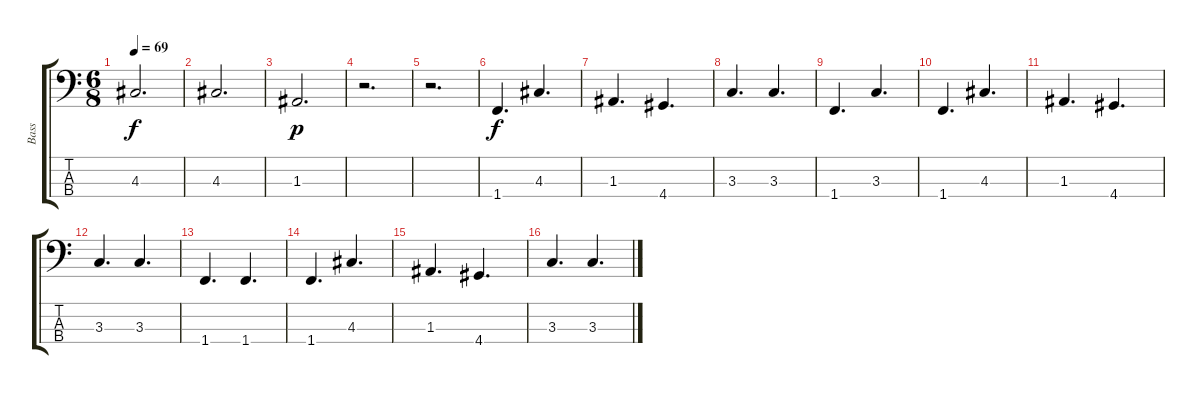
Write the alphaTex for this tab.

\track ("Bass" "Bass") {instrument electricbassfinger}
\staff {score tabs}
\tuning (G2 D2 A1 E1) {hide}
\ts (6 8)
\tempo 69
\clef f4
\ks c
4.3.2{d dy f} |
4.3.2{d} |
1.3.2{d dy p} |
r.2{d} |
r.2{d} |
1.4.4{d dy f} 4.3.4{d} |
1.3.4{d} 4.4.4{d} |
3.3.4{d} 3.3.4{d} |
1.4.4{d} 3.3.4{d} |
1.4.4{d} 4.3.4{d} |
1.3.4{d} 4.4.4{d} |
3.3.4{d} 3.3.4{d} |
1.4.4{d} 1.4.4{d} |
1.4.4{d} 4.3.4{d} |
1.3.4{d} 4.4.4{d} |
3.3.4{d} 3.3.4{d}
